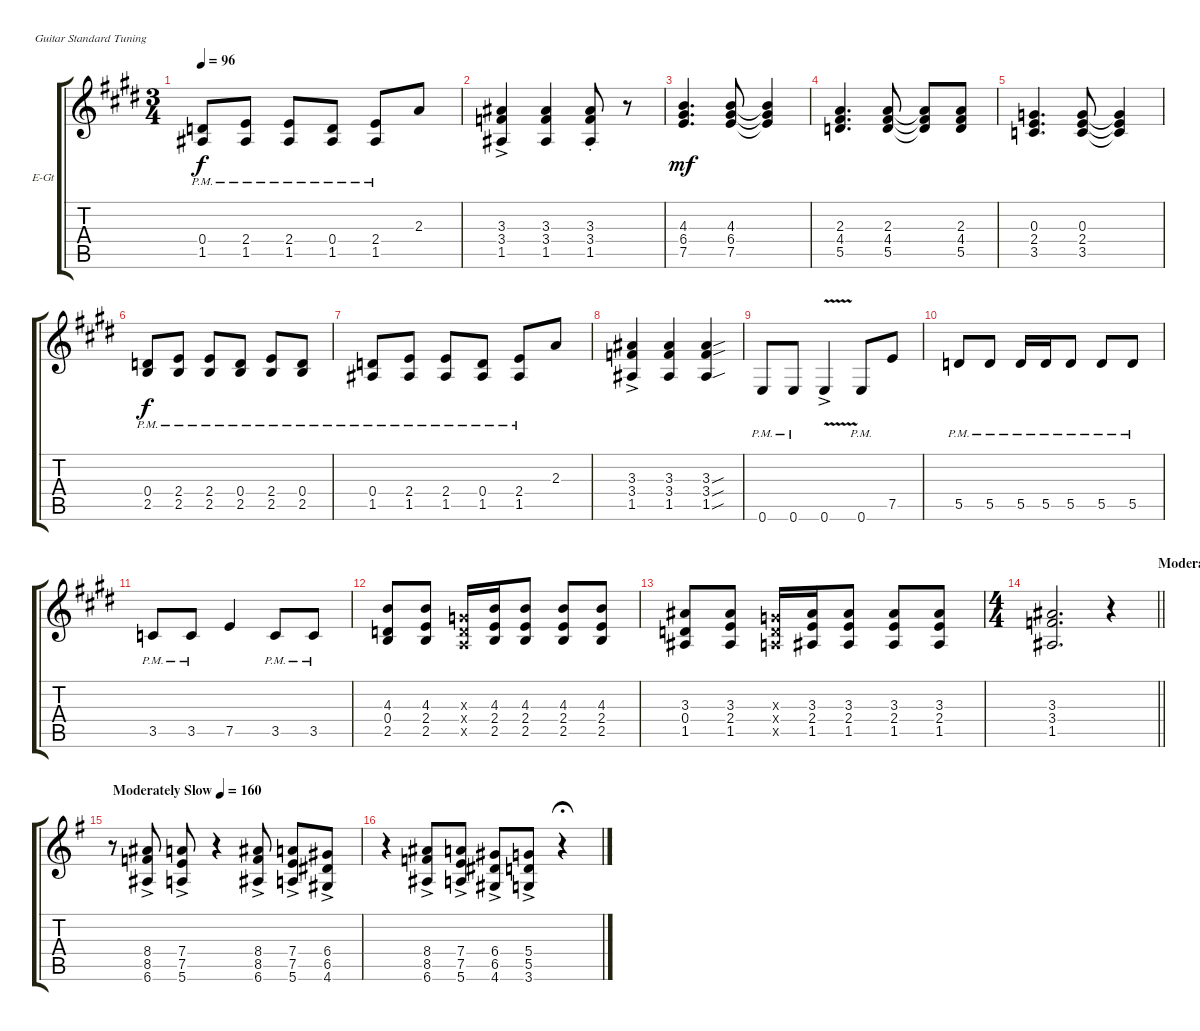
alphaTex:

\bracketExtendMode groupsimilarinstruments
\firstSystemTrackNameOrientation horizontal
\otherSystemsTrackNameOrientation horizontal
\track ("Guitar 2" "E-Gt") {instrument electricguitarclean}
\staff {score tabs}
\tuning (E4 B3 G3 D3 A2 E2)
\ts (3 4)
\tempo 96
\clef g2
\scale
1.07818
\ks e
(1.5{pm} 0.4{pm}).8{dy f} (1.5{pm} 2.4{pm}).8 (1.5{pm} 2.4{pm}).8 (1.5{pm} 0.4{pm}).8 (2.4{pm} 1.5{pm}).8 2.3.8 |
\scale
0.921816 (1.5 3.4 3.3{ac}).4 (1.5 3.4 3.3).4 (1.5{st} 3.4{st} 3.3{st}).8 r.8 |
\scale
1.07818 (7.5 6.4 4.3).4{d dy mf} (7.5 6.4 4.3).8 (7.5{t} 6.4{t} 4.3{t}).4 |
\scale
0.921816 (5.5 4.4 2.3).4{d} (5.5 4.4 2.3).8 (5.5{t} 4.4{t} 2.3{t}).8 (5.5 4.4 2.3).8 |
\scale
1.07818 (3.5 2.4 0.3).4{d} (3.5 2.4 0.3).8 (3.5{t} 2.4{t} 0.3{t}).4 |
\scale
0.921816 (2.5{pm} 0.4{pm}).8{dy f} (2.5{pm} 2.4{pm}).8 (2.5{pm} 2.4{pm}).8 (2.5{pm} 0.4{pm}).8 (2.5{pm} 2.4{pm}).8 (2.5{pm} 0.4{pm}).8 |
\scale
1.07818 (1.5{pm} 0.4{pm}).8 (1.5{pm} 2.4{pm}).8 (1.5{pm} 2.4{pm}).8 (1.5{pm} 0.4{pm}).8 (2.4{pm} 1.5{pm}).8 2.3.8 |
\scale
0.921816 (1.5 3.4 3.3{ac}).4 (1.5 3.4 3.3).4 (1.5{sou} 3.4{sou} 3.3{sou}).4 |
\scale
1.07818 0.6{pm}.8 0.6{pm}.8 0.6{v ac}.4 0.6{pm}.8 7.5.8 |
\scale
0.921816 5.5{pm}.8 5.5{pm}.8 5.5{pm}.16 5.5{pm}.16 5.5{pm}.8 5.5{pm}.8 5.5{pm}.8 |
\scale
1.07818 3.5{pm}.8 3.5{pm}.8 7.5.4 3.5{pm}.8 3.5{pm}.8 |
\scale
0.921816 (2.5 0.4 4.3).8 (2.5 2.4 4.3).8 (0.5{x} 0.4{x} 0.3{x}).16 (2.5 2.4 4.3).16 (2.5 2.4 4.3).8 (2.5 2.4 4.3).8 (2.5 2.4 4.3).8 |
\scale
1.07818 (1.5 3.3 0.4).8 (1.5 2.4 3.3).8 (0.5{x} 0.4{x} 0.3{x}).16 (1.5 2.4 3.3).16 (1.5 2.4 3.3).8 (2.4 3.3 1.5).8 (1.5 2.4 3.3).8 |
\ts (4 4)
\tempo (96 "Moderately Slow" 1)
\scale
0.921816
\barLineRight lightlight
(1.5 3.4 3.3).2{d} r.4 |
\tempo (160 "Moderately Slow")
\scale
1.07818
\ks g
r.8 (8.4{ac} 8.5{ac} 6.6{ac}).8 (7.4{ac} 7.5{ac} 5.6{ac}).8 r.4 (8.4{ac} 8.5{ac} 6.6{ac}).8 (7.4{ac} 7.5{ac} 5.6{ac}).8 (6.4{ac} 6.5{ac} 4.6{ac}).8 |
\scale
0.921816 r.4 (8.4{ac} 8.5{ac} 6.6{ac}).8 (7.4{ac} 7.5{ac} 5.6{ac}).8 (6.4{ac} 6.5{ac} 4.6{ac}).8 (5.4{ac} 5.5{ac} 3.6{ac}).8 r.4{fermata (medium 1)}
